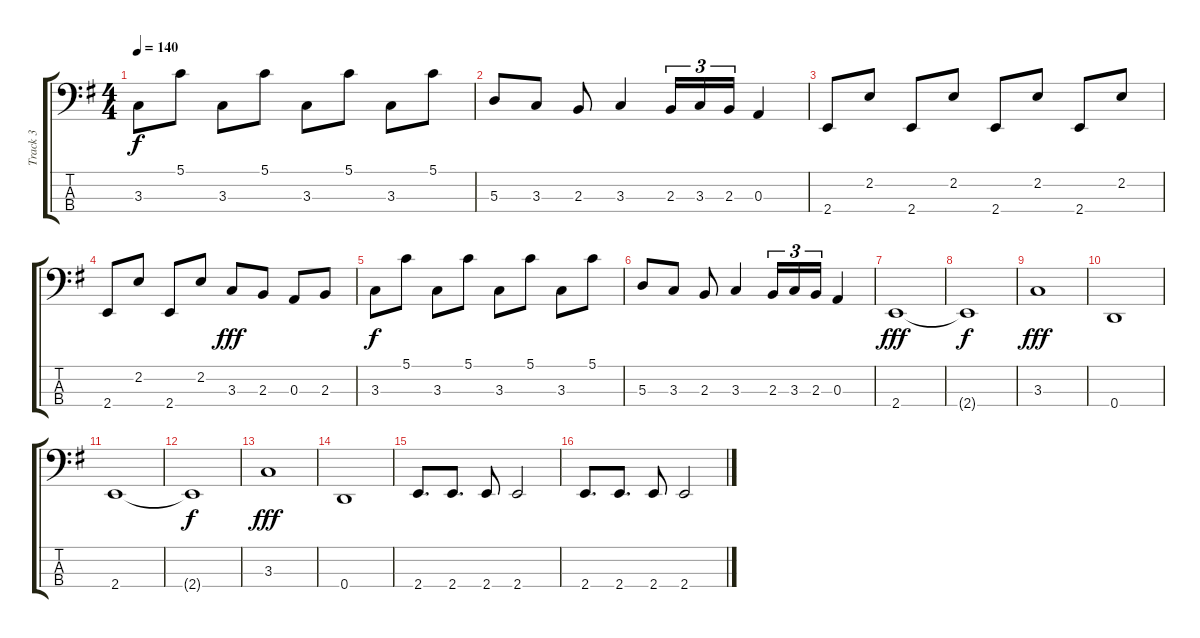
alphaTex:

\track ("Track 3" "Track 3") {instrument electricbassfinger}
\staff {score tabs}
\tuning (G2 D2 A1 D1) {hide}
\ts (4 4)
\tempo 140
\clef f4
\ks eminor
3.3.8{dy f} 5.1.8 3.3.8 5.1.8 3.3.8 5.1.8 3.3.8 5.1.8 |
5.3.8 3.3.8 2.3.8 3.3.4 2.3.16{tu (3 2)} 3.3.16{tu (3 2)} 2.3.16{tu (3 2)} 0.3.4 |
2.4.8 2.2.8 2.4.8 2.2.8 2.4.8 2.2.8 2.4.8 2.2.8 |
2.4.8 2.2.8 2.4.8 2.2.8 3.3.8{dy fff} 2.3.8 0.3.8 2.3.8 |
3.3.8{dy f} 5.1.8 3.3.8 5.1.8 3.3.8 5.1.8 3.3.8 5.1.8 |
5.3.8 3.3.8 2.3.8 3.3.4 2.3.16{tu (3 2)} 3.3.16{tu (3 2)} 2.3.16{tu (3 2)} 0.3.4 |
2.4.1{dy fff} |
2.4{t}.1{dy f} |
3.3.1{dy fff} |
0.4.1 |
2.4.1 |
2.4{t}.1{dy f} |
3.3.1{dy fff} |
0.4.1 |
2.4.8{d} 2.4.8{d} 2.4.8 2.4.2 |
2.4.8{d} 2.4.8{d} 2.4.8 2.4.2
